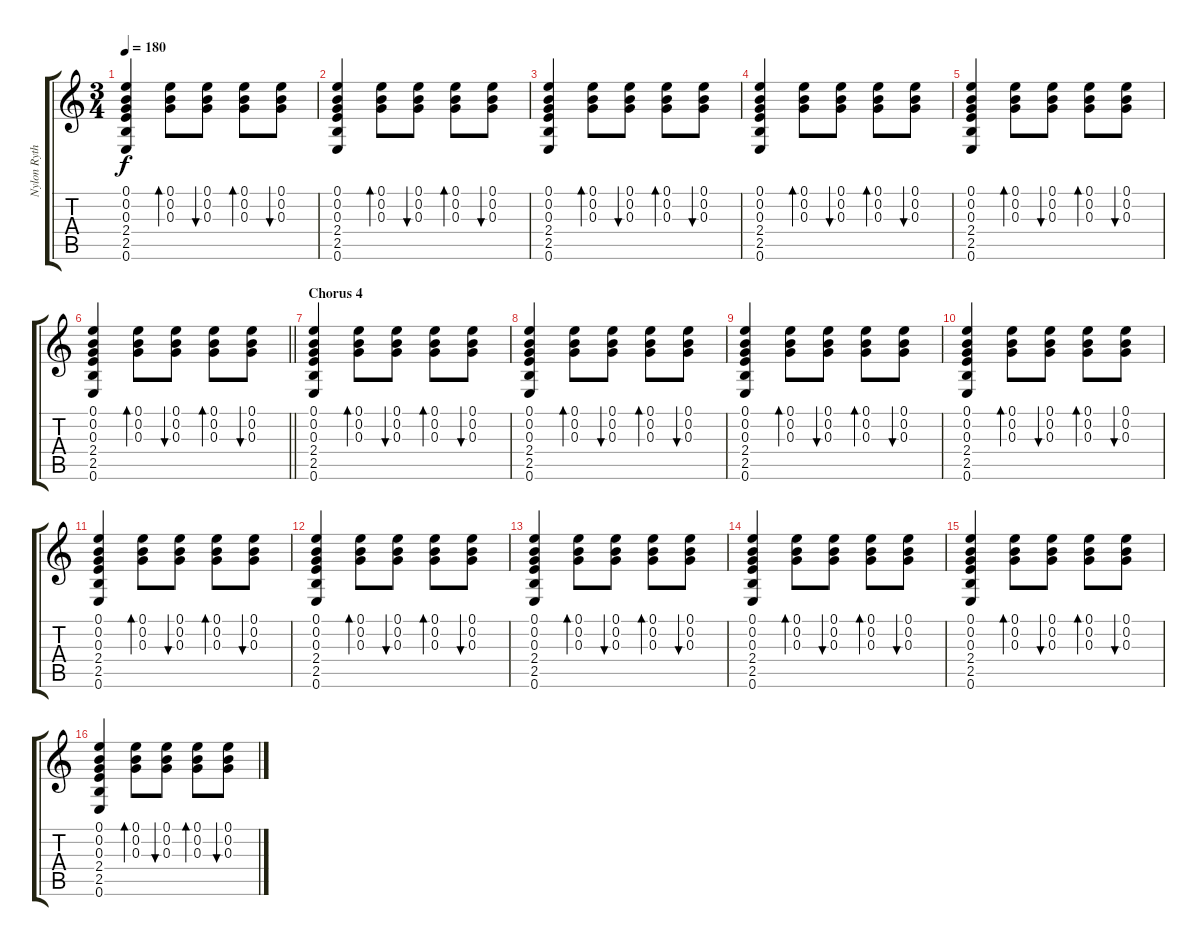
\track ("Nylon Rythm" "Nylon Ryth") {instrument acousticguitarnylon}
\staff {score tabs}
\tuning (E4 B3 G3 D3 A2 E2) {hide}
\ts (3 4)
\tempo 180
\clef g2
\ks c
(0.1 0.2 0.3 2.4 2.5 0.6).4{dy f} (0.1 0.2 0.3).8{bd 240} (0.1 0.2 0.3).8{bu 240} (0.1 0.2 0.3).8{bd 240} (0.1 0.2 0.3).8{bu 240} |
(0.1 0.2 0.3 2.4 2.5 0.6).4 (0.1 0.2 0.3).8{bd 240} (0.1 0.2 0.3).8{bu 240} (0.1 0.2 0.3).8{bd 240} (0.1 0.2 0.3).8{bu 240} |
(0.1 0.2 0.3 2.4 2.5 0.6).4 (0.1 0.2 0.3).8{bd 240} (0.1 0.2 0.3).8{bu 240} (0.1 0.2 0.3).8{bd 240} (0.1 0.2 0.3).8{bu 240} |
(0.1 0.2 0.3 2.4 2.5 0.6).4 (0.1 0.2 0.3).8{bd 240} (0.1 0.2 0.3).8{bu 240} (0.1 0.2 0.3).8{bd 240} (0.1 0.2 0.3).8{bu 240} |
(0.1 0.2 0.3 2.4 2.5 0.6).4 (0.1 0.2 0.3).8{bd 240} (0.1 0.2 0.3).8{bu 240} (0.1 0.2 0.3).8{bd 240} (0.1 0.2 0.3).8{bu 240} |
\barLineRight lightlight
(0.1 0.2 0.3 2.4 2.5 0.6).4 (0.1 0.2 0.3).8{bd 240} (0.1 0.2 0.3).8{bu 240} (0.1 0.2 0.3).8{bd 240} (0.1 0.2 0.3).8{bu 240} |
\section ("" "Chorus 4")
(0.1 0.2 0.3 2.4 2.5 0.6).4 (0.1 0.2 0.3).8{bd 240} (0.1 0.2 0.3).8{bu 240} (0.1 0.2 0.3).8{bd 240} (0.1 0.2 0.3).8{bu 240} |
(0.1 0.2 0.3 2.4 2.5 0.6).4 (0.1 0.2 0.3).8{bd 240} (0.1 0.2 0.3).8{bu 240} (0.1 0.2 0.3).8{bd 240} (0.1 0.2 0.3).8{bu 240} |
(0.1 0.2 0.3 2.4 2.5 0.6).4 (0.1 0.2 0.3).8{bd 240} (0.1 0.2 0.3).8{bu 240} (0.1 0.2 0.3).8{bd 240} (0.1 0.2 0.3).8{bu 240} |
(0.1 0.2 0.3 2.4 2.5 0.6).4 (0.1 0.2 0.3).8{bd 240} (0.1 0.2 0.3).8{bu 240} (0.1 0.2 0.3).8{bd 240} (0.1 0.2 0.3).8{bu 240} |
(0.1 0.2 0.3 2.4 2.5 0.6).4 (0.1 0.2 0.3).8{bd 240} (0.1 0.2 0.3).8{bu 240} (0.1 0.2 0.3).8{bd 240} (0.1 0.2 0.3).8{bu 240} |
(0.1 0.2 0.3 2.4 2.5 0.6).4 (0.1 0.2 0.3).8{bd 240} (0.1 0.2 0.3).8{bu 240} (0.1 0.2 0.3).8{bd 240} (0.1 0.2 0.3).8{bu 240} |
(0.1 0.2 0.3 2.4 2.5 0.6).4 (0.1 0.2 0.3).8{bd 240} (0.1 0.2 0.3).8{bu 240} (0.1 0.2 0.3).8{bd 240} (0.1 0.2 0.3).8{bu 240} |
(0.1 0.2 0.3 2.4 2.5 0.6).4 (0.1 0.2 0.3).8{bd 240} (0.1 0.2 0.3).8{bu 240} (0.1 0.2 0.3).8{bd 240} (0.1 0.2 0.3).8{bu 240} |
(0.1 0.2 0.3 2.4 2.5 0.6).4 (0.1 0.2 0.3).8{bd 240} (0.1 0.2 0.3).8{bu 240} (0.1 0.2 0.3).8{bd 240} (0.1 0.2 0.3).8{bu 240} |
(0.1 0.2 0.3 2.4 2.5 0.6).4 (0.1 0.2 0.3).8{bd 240} (0.1 0.2 0.3).8{bu 240} (0.1 0.2 0.3).8{bd 240} (0.1 0.2 0.3).8{bu 240}
